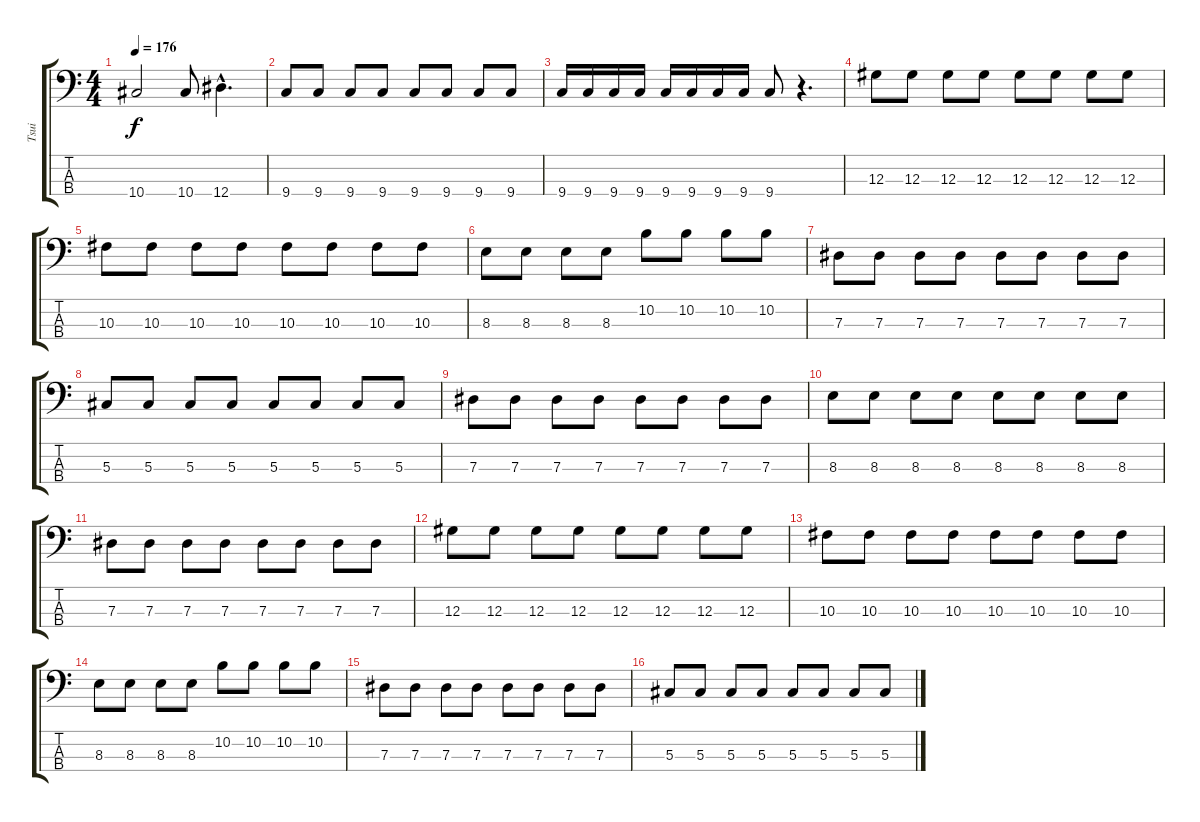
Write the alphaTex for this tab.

\track ("Tsui" "Tsui") {instrument electricbassfinger}
\staff {score tabs}
\tuning (Gb2 Db2 Ab1 Eb1) {hide}
\ts (4 4)
\tempo 176
\clef f4
\ks c
10.4{t}.2{dy f} 10.4.8 12.4{hac}.4{d} |
9.4.8 9.4.8 9.4.8 9.4.8 9.4.8 9.4.8 9.4.8 9.4.8 |
9.4.16 9.4.16 9.4.16 9.4.16 9.4.16 9.4.16 9.4.16 9.4.16 9.4.8 r.4{d} |
12.3.8 12.3.8 12.3.8 12.3.8 12.3.8 12.3.8 12.3.8 12.3.8 |
10.3.8 10.3.8 10.3.8 10.3.8 10.3.8 10.3.8 10.3.8 10.3.8 |
8.3.8 8.3.8 8.3.8 8.3.8 10.2.8 10.2.8 10.2.8 10.2.8 |
7.3.8 7.3.8 7.3.8 7.3.8 7.3.8 7.3.8 7.3.8 7.3.8 |
5.3.8 5.3.8 5.3.8 5.3.8 5.3.8 5.3.8 5.3.8 5.3.8 |
7.3.8 7.3.8 7.3.8 7.3.8 7.3.8 7.3.8 7.3.8 7.3.8 |
8.3.8 8.3.8 8.3.8 8.3.8 8.3.8 8.3.8 8.3.8 8.3.8 |
7.3.8 7.3.8 7.3.8 7.3.8 7.3.8 7.3.8 7.3.8 7.3.8 |
12.3.8 12.3.8 12.3.8 12.3.8 12.3.8 12.3.8 12.3.8 12.3.8 |
10.3.8 10.3.8 10.3.8 10.3.8 10.3.8 10.3.8 10.3.8 10.3.8 |
8.3.8 8.3.8 8.3.8 8.3.8 10.2.8 10.2.8 10.2.8 10.2.8 |
7.3.8 7.3.8 7.3.8 7.3.8 7.3.8 7.3.8 7.3.8 7.3.8 |
5.3.8 5.3.8 5.3.8 5.3.8 5.3.8 5.3.8 5.3.8 5.3.8
